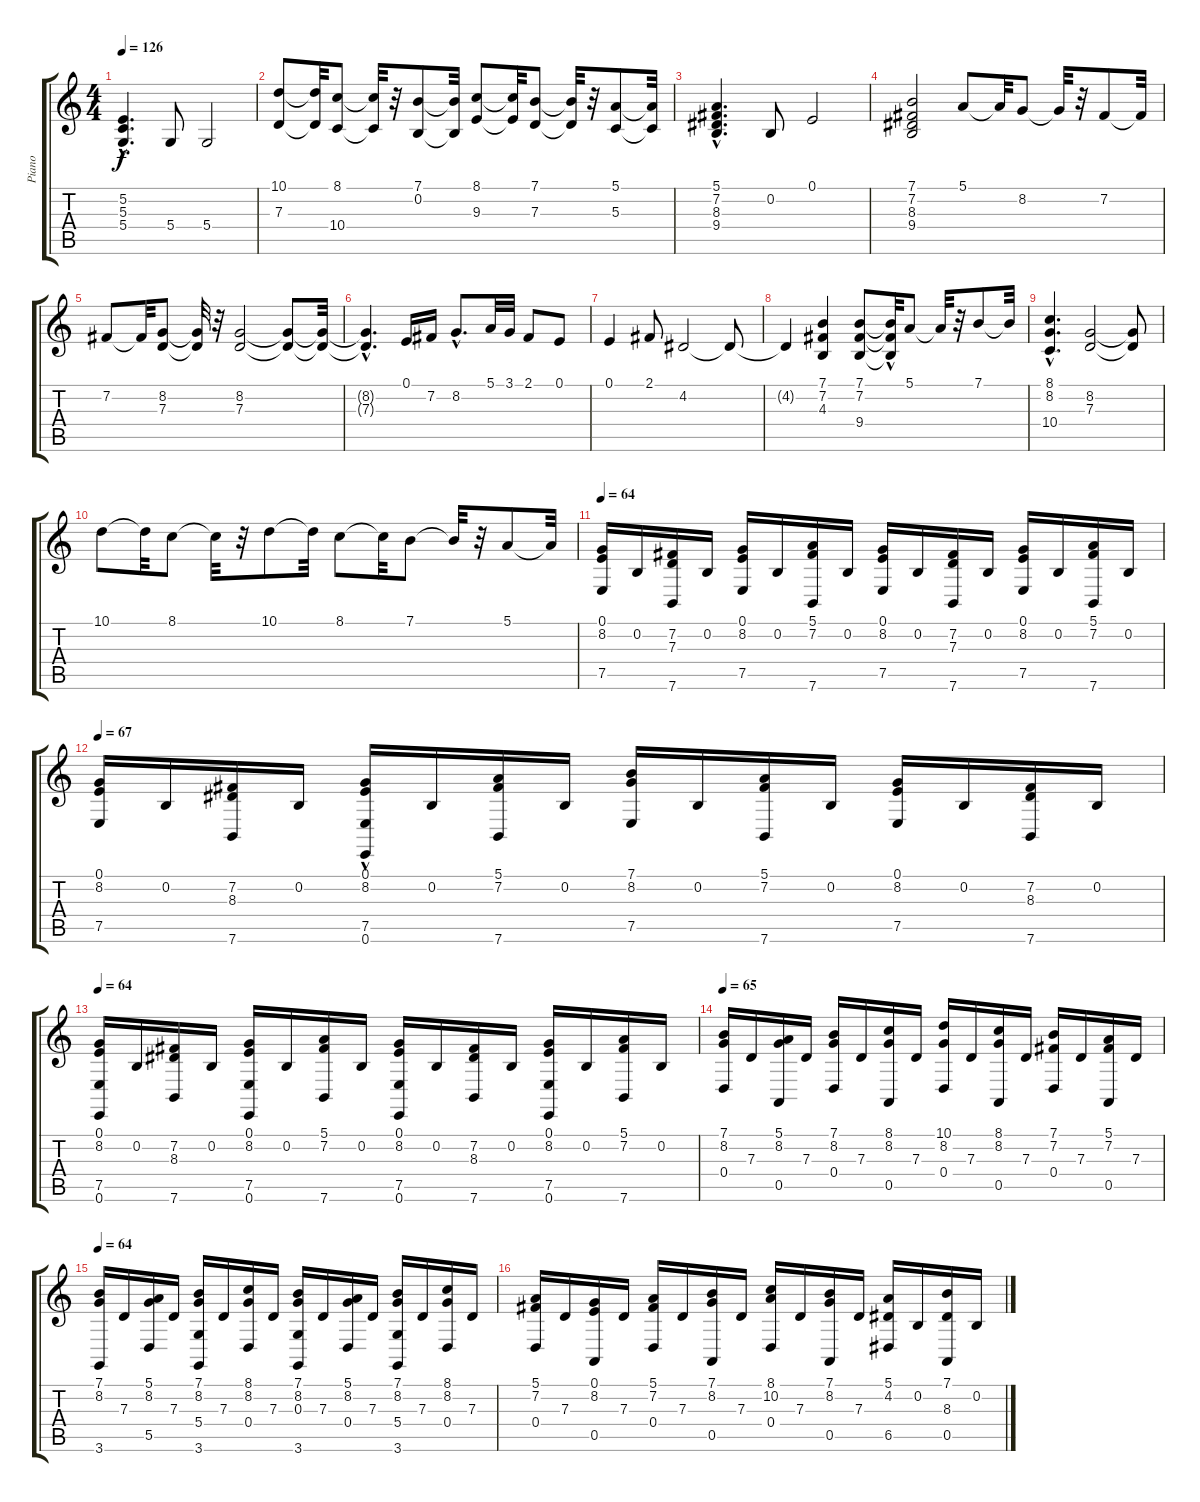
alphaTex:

\track ("Piano" "Piano") {instrument acousticgrandpiano}
\staff {score tabs}
\tuning (E4 B3 G3 D3 A2 E2) {hide}
\ts (4 4)
\tempo 126
\clef g2
\ks c
(5.2{hac} 5.3{hac} 5.4{hac}).4{d dy f} 5.4.8 5.4.2 |
(10.1 7.3).8 (10.1{t} 7.3{t}).32 (8.1 10.4).8 (8.1{t} 10.4{t}).32 r.32 (7.1 0.2).8 (7.1{t} 0.2{t}).32 (8.1 9.3).8 (8.1{t} 9.3{t}).32 (7.1 7.3).8 (7.1{t} 7.3{t}).32 r.32 (5.1 5.3).8 (5.1{t} 5.3{t}).32 |
(5.1 7.2{hac} 8.3{hac} 9.4{hac}).4{d} 0.2.8 0.1.2 |
(7.1 7.2 8.3 9.4).2 5.1.8 5.1{t}.32 8.2.8 8.2{t}.32 r.32 7.2.8 7.2{t}.32 |
7.2.8 7.2{t}.32 (8.2 7.3).8 (8.2{t} 7.3{t}).32 r.32 (8.2 7.3).2 (8.2{t} 7.3{t}).8 (8.2{t} 7.3{t}).32 |
(8.2{hac t} 7.3{t}).4{d} 0.1.16 7.2.16 8.2{hac}.8{d} 5.1.32 3.1.32 2.1.8 0.1.8 |
0.1.4 2.1.8 4.2.2 4.2{t}.8 |
4.2{t}.4 (7.1 7.2 4.3).4 (7.1 7.2 9.4).8 (7.1{t} 7.2{hac t} 9.4{hac t}).32 5.1.8 5.1{t}.32 r.32 7.1.8 7.1{t}.32 |
(8.1{hac} 8.2{hac} 10.4{hac}).4{d} (8.2 7.3).2 (8.2{t} 7.3{t}).8 |
10.1.8 10.1{t}.32 8.1.8 8.1{t}.32 r.32 10.1.8 10.1{t}.32 8.1.8 8.1{t}.32 7.1.8 7.1{t}.32 r.32 5.1.8 5.1{t}.32 |
\tempo 69
\tempo 64
(0.1 8.2 7.5).16 0.2.16 (7.2 7.3 7.6).16 0.2.16 (0.1 8.2 7.5).16 0.2.16 (5.1 7.2 7.6).16 0.2.16 (0.1 8.2 7.5).16 0.2.16 (7.2 7.3 7.6).16 0.2.16 (0.1 8.2 7.5).16 0.2.16 (5.1 7.2 7.6).16 0.2.16 |
\tempo 67
(0.1 8.2 7.5).16 0.2.16 (7.2 8.3 7.6).16 0.2.16 (0.1 8.2 7.5 0.6{hac}).16 0.2.16 (5.1 7.2 7.6).16 0.2.16 (7.1 8.2 7.5).16 0.2.16 (5.1 7.2 7.6).16 0.2.16 (0.1 8.2 7.5).16 0.2.16 (7.2 8.3 7.6).16 0.2.16 |
\tempo 61
\tempo 64
(0.1 8.2 7.5 0.6).16 0.2.16 (7.2 8.3 7.6).16 0.2.16 (0.1 8.2 7.5 0.6).16 0.2.16 (5.1 7.2 7.6).16 0.2.16 (0.1 8.2 7.5 0.6).16 0.2.16 (7.2 8.3 7.6).16 0.2.16 (0.1 8.2 7.5 0.6).16 0.2.16 (5.1 7.2 7.6).16 0.2.16 |
\tempo 65
(7.1 8.2 0.4).16 7.3.16 (5.1 8.2 0.5).16 7.3.16 (7.1 8.2 0.4).16 7.3.16 (8.1 8.2 0.5).16 7.3.16 (10.1 8.2 0.4).16 7.3.16 (8.1 8.2 0.5).16 7.3.16 (7.1 7.2 0.4).16 7.3.16 (5.1 7.2 0.5).16 7.3.16 |
\tempo 62
\tempo 64
(7.1 8.2 3.6).16 7.3.16 (5.1 8.2 5.5).16 7.3.16 (7.1 8.2 5.4 3.6).16 7.3.16 (8.1 8.2 0.4).16 7.3.16 (7.1 8.2 0.3 3.6).16 7.3.16 (5.1 8.2 0.4).16 7.3.16 (7.1 8.2 5.4 3.6).16 7.3.16 (8.1 8.2 0.4).16 7.3.16 |
(5.1 7.2 0.4).16 7.3.16 (0.1 8.2 0.5).16 7.3.16 (5.1 7.2 0.4).16 7.3.16 (7.1 8.2 0.5).16 7.3.16 (8.1 10.2 0.4).16 7.3.16 (7.1 8.2 0.5).16 7.3.16 (5.1 4.2 6.5).16 0.2.16 (7.1 8.3 0.5).16 0.2.16
